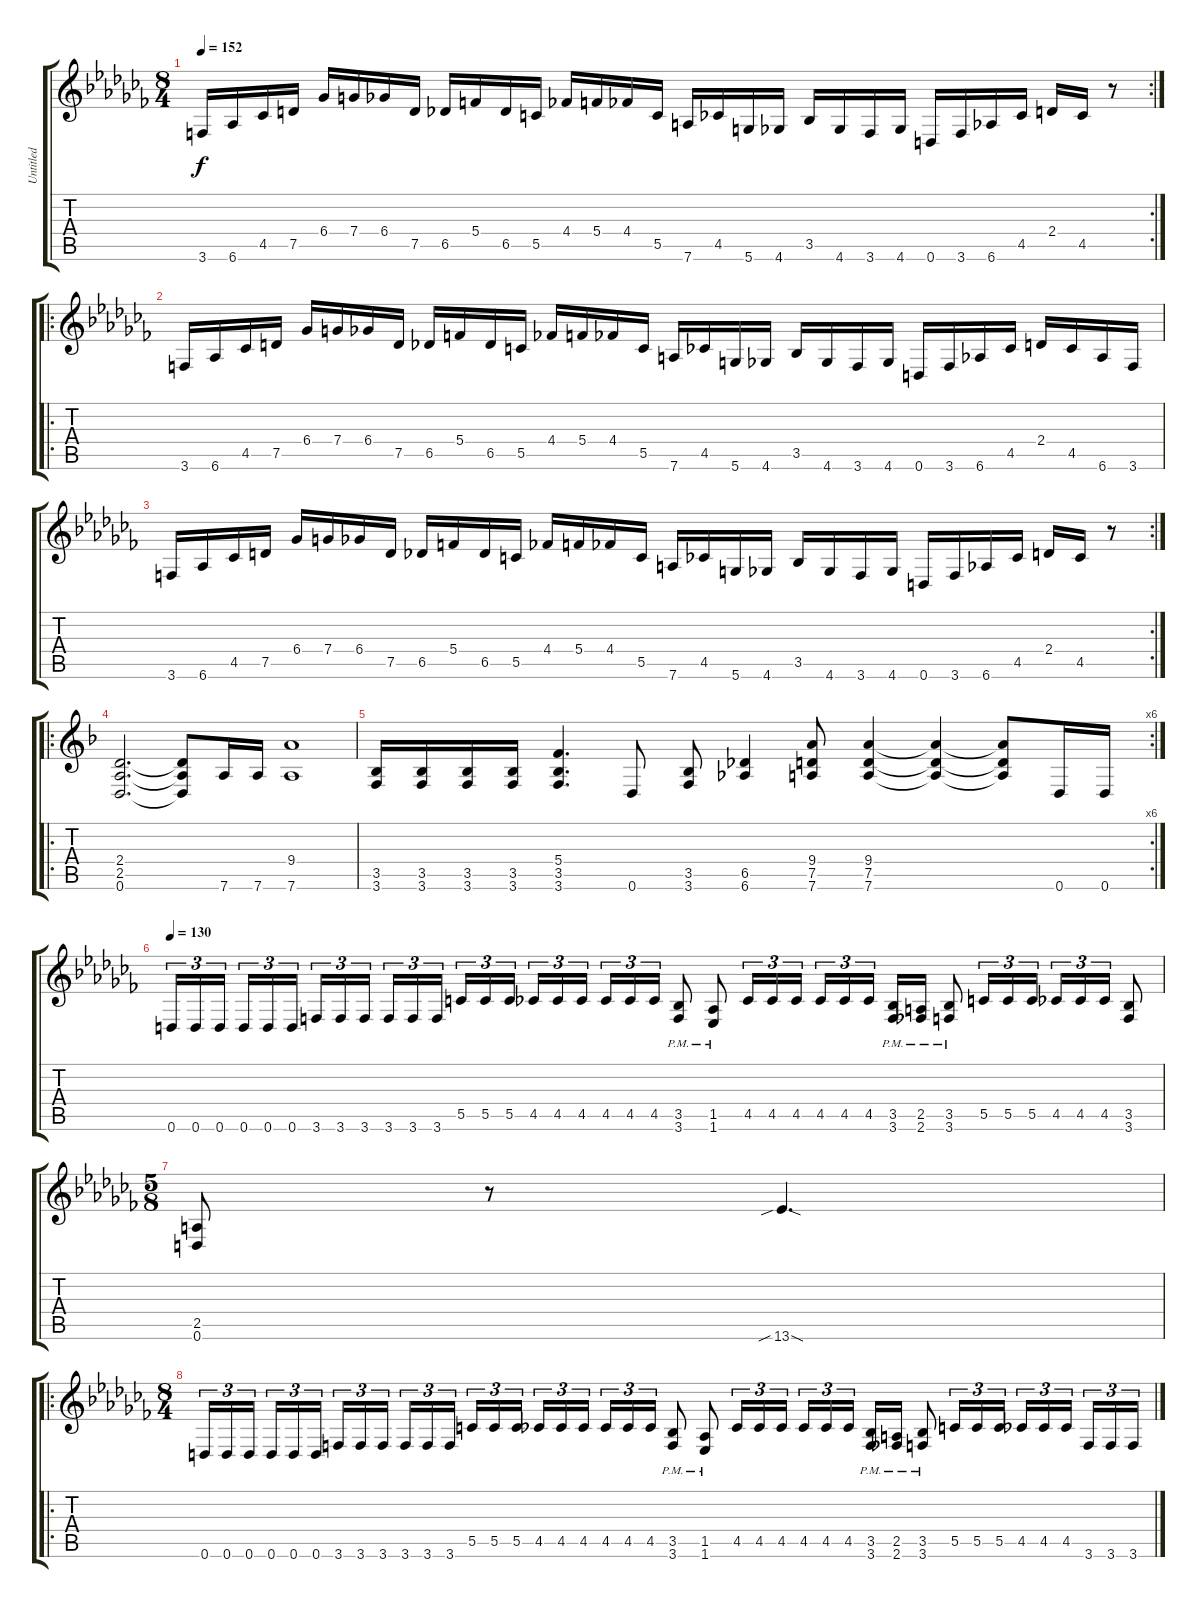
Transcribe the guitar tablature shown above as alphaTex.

\track ("Untitled" "Untitled") {instrument distortionguitar}
\staff {score tabs}
\tuning (D4 A3 F3 C3 G2 D2) {hide}
\rc 2
\ts (8 4)
\tempo 152
\clef g2
\ks cb
3.6.16{dy f} 6.6.16 4.5.16 7.5.16 6.4.16 7.4.16 6.4.16 7.5.16 6.5.16 5.4.16 6.5.16 5.5.16 4.4.16 5.4.16 4.4.16 5.5.16 7.6.16 4.5.16 5.6.16 4.6.16 3.5.16 4.6.16 3.6.16 4.6.16 0.6.16 3.6.16 6.6.16 4.5.16 2.4.16 4.5.16 r.8 |
\ro
3.6.16 6.6.16 4.5.16 7.5.16 6.4.16 7.4.16 6.4.16 7.5.16 6.5.16 5.4.16 6.5.16 5.5.16 4.4.16 5.4.16 4.4.16 5.5.16 7.6.16 4.5.16 5.6.16 4.6.16 3.5.16 4.6.16 3.6.16 4.6.16 0.6.16 3.6.16 6.6.16 4.5.16 2.4.16 4.5.16 6.6.16 3.6.16 |
\rc 2
3.6.16 6.6.16 4.5.16 7.5.16 6.4.16 7.4.16 6.4.16 7.5.16 6.5.16 5.4.16 6.5.16 5.5.16 4.4.16 5.4.16 4.4.16 5.5.16 7.6.16 4.5.16 5.6.16 4.6.16 3.5.16 4.6.16 3.6.16 4.6.16 0.6.16 3.6.16 6.6.16 4.5.16 2.4.16 4.5.16 r.8 |
\ro
\ks f
(2.4 2.5 0.6).2{d} (2.4{t} 2.5{t} 0.6{t}).8 7.6.16 7.6.16 (9.4 7.6).1 |
\rc 6
(3.5 3.6).16 (3.5 3.6).16 (3.5 3.6).16 (3.5 3.6).16 (5.4 3.5 3.6).4{d} 0.6.8 (3.5 3.6).8 (6.5 6.6).4 (9.4 7.5 7.6).8 (9.4 7.5 7.6).4 (9.4{t} 7.5{t} 7.6{t}).4 (9.4{t} 7.5{t} 7.6{t}).8 0.6.16 0.6.16 |
\tempo 130
\ks cb
0.6.16{tu (3 2)} 0.6.16{tu (3 2)} 0.6.16{tu (3 2) beam splitsecondary} 0.6.16{tu (3 2)} 0.6.16{tu (3 2)} 0.6.16{tu (3 2)} 3.6.16{tu (3 2)} 3.6.16{tu (3 2)} 3.6.16{tu (3 2) beam splitsecondary} 3.6.16{tu (3 2)} 3.6.16{tu (3 2)} 3.6.16{tu (3 2)} 5.5.16{tu (3 2)} 5.5.16{tu (3 2)} 5.5.16{tu (3 2) beam splitsecondary} 4.5.16{tu (3 2)} 4.5.16{tu (3 2)} 4.5.16{tu (3 2)} 4.5.16{tu (3 2)} 4.5.16{tu (3 2)} 4.5.16{tu (3 2)} (3.5{pm} 3.6{pm}).8 (1.5{pm} 1.6{pm}).8 4.5.16{tu (3 2)} 4.5.16{tu (3 2)} 4.5.16{tu (3 2)} 4.5.16{tu (3 2)} 4.5.16{tu (3 2)} 4.5.16{tu (3 2) beam splitsecondary} (3.5{pm} 3.6{pm}).16 (2.5{pm} 2.6{pm}).16 (3.5{pm} 3.6{pm}).8 5.5.16{tu (3 2)} 5.5.16{tu (3 2)} 5.5.16{tu (3 2)} 4.5.16{tu (3 2)} 4.5.16{tu (3 2)} 4.5.16{tu (3 2)} (3.5 3.6).8 |
\ts (5 8)
(2.5 0.6).8 r.8 13.6{sib sod}.4{d} |
\ro
\ts (8 4)
0.6.16{tu (3 2)} 0.6.16{tu (3 2)} 0.6.16{tu (3 2) beam splitsecondary} 0.6.16{tu (3 2)} 0.6.16{tu (3 2)} 0.6.16{tu (3 2)} 3.6.16{tu (3 2)} 3.6.16{tu (3 2)} 3.6.16{tu (3 2) beam splitsecondary} 3.6.16{tu (3 2)} 3.6.16{tu (3 2)} 3.6.16{tu (3 2)} 5.5.16{tu (3 2)} 5.5.16{tu (3 2)} 5.5.16{tu (3 2) beam splitsecondary} 4.5.16{tu (3 2)} 4.5.16{tu (3 2)} 4.5.16{tu (3 2)} 4.5.16{tu (3 2)} 4.5.16{tu (3 2)} 4.5.16{tu (3 2)} (3.5{pm} 3.6{pm}).8 (1.5{pm} 1.6{pm}).8 4.5.16{tu (3 2)} 4.5.16{tu (3 2)} 4.5.16{tu (3 2)} 4.5.16{tu (3 2)} 4.5.16{tu (3 2)} 4.5.16{tu (3 2) beam splitsecondary} (3.5{pm} 3.6{pm}).16 (2.5{pm} 2.6{pm}).16 (3.5{pm} 3.6{pm}).8 5.5.16{tu (3 2)} 5.5.16{tu (3 2)} 5.5.16{tu (3 2)} 4.5.16{tu (3 2)} 4.5.16{tu (3 2)} 4.5.16{tu (3 2) beam splitsecondary} 3.6.16{tu (3 2)} 3.6.16{tu (3 2)} 3.6.16{tu (3 2)}
